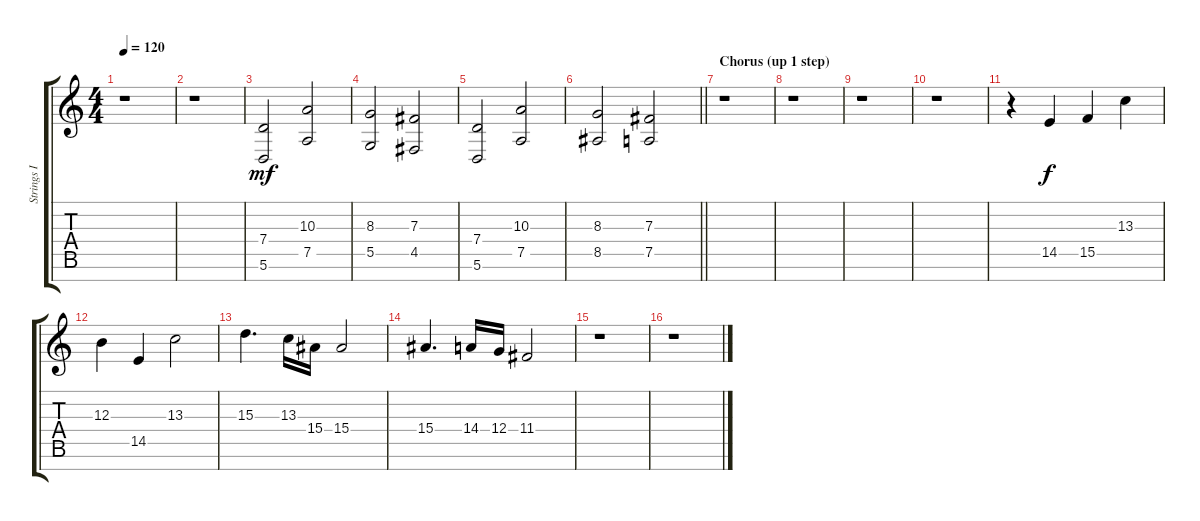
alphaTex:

\track ("Strings I" "Strings I") {instrument stringensemble1}
\staff {score tabs}
\tuning (A4 E4 B3 G3 D3 A2 E2) {hide}
\ts (4 4)
\tempo 120
\clef g2
\ks c
r.1{dy f} |
r.1 |
(7.4 5.6).2{dy mf} (10.3 7.5).2 |
(8.3 5.5).2 (7.3 4.5).2 |
(7.4 5.6).2 (10.3 7.5).2 |
\barLineRight lightlight
(8.3 8.5).2 (7.3 7.5).2 |
\section ("" "Chorus (up 1 step)")
r.1 |
r.1 |
r.1 |
r.1 |
r.4 14.5.4{dy f} 15.5.4 13.3.4 |
12.3.4 14.5.4 13.3.2 |
15.3.4{d} 13.3.16 15.4.16 15.4.2 |
15.4.4{d} 14.4.16 12.4.16 11.4.2 |
r.1 |
r.1
